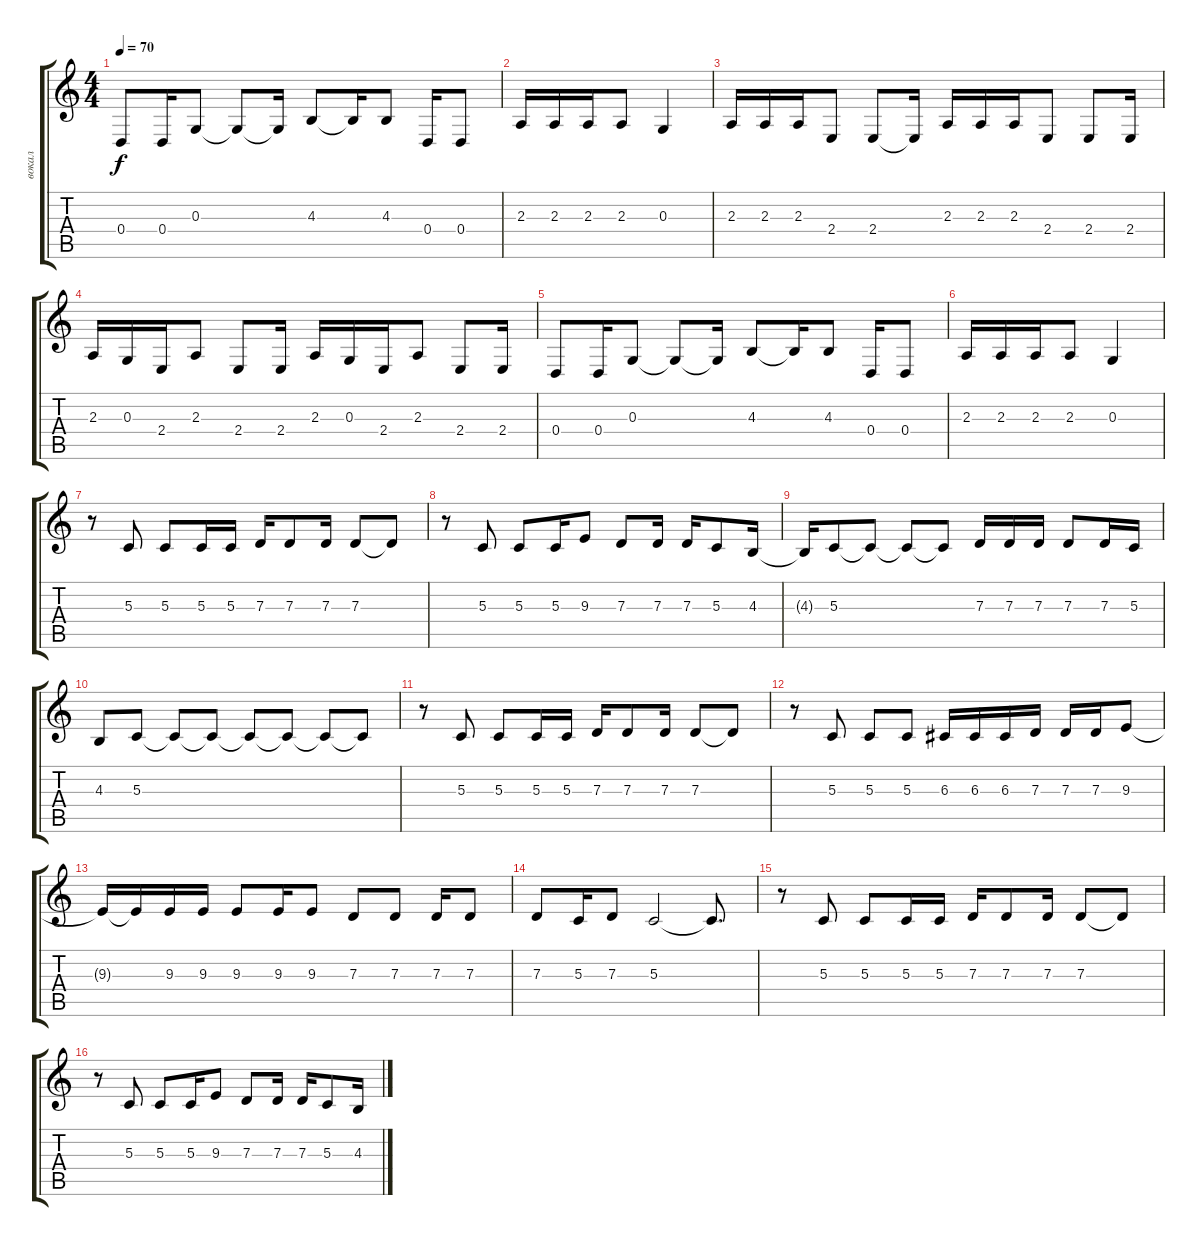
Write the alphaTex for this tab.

\track ("вокал" "вокал") {instrument viola}
\staff {score tabs}
\tuning (E4 B3 G3 D3 A2 E2) {hide}
\ts (4 4)
\tempo 70
\clef g2
\ks c
0.4.8{dy f} 0.4.16 0.3.8 0.3{t}.8 0.3{t}.16 4.3.8 4.3{t}.16 4.3.8 0.4.16 0.4.8 |
2.3.16 2.3.16 2.3.16 2.3.8 0.3.4 |
2.3.16 2.3.16 2.3.16 2.4.8 2.4.8 2.4{t}.16 2.3.16 2.3.16 2.3.16 2.4.8 2.4.8 2.4.16 |
2.3.16 0.3.16 2.4.16 2.3.8 2.4.8 2.4.16 2.3.16 0.3.16 2.4.16 2.3.8 2.4.8 2.4.16 |
0.4.8 0.4.16 0.3.8 0.3{t}.8 0.3{t}.16 4.3.8 4.3{t}.16 4.3.8 0.4.16 0.4.8 |
2.3.16 2.3.16 2.3.16 2.3.8 0.3.4 |
r.8 5.3.8 5.3.8 5.3.16 5.3.16 7.3.16 7.3.8 7.3.16 7.3.8 7.3{t}.8 |
r.8 5.3.8 5.3.8 5.3.16 9.3.8 7.3.8 7.3.16 7.3.16 5.3.8 4.3.16 |
4.3{t}.16 5.3.8 5.3{t}.8 5.3{t}.8 5.3{t}.8 7.3.16 7.3.16 7.3.16 7.3.8 7.3.16 5.3.16 |
4.3.8 5.3.8 5.3{t}.8 5.3{t}.8 5.3{t}.8 5.3{t}.8 5.3{t}.8 5.3{t}.8 |
r.8 5.3.8 5.3.8 5.3.16 5.3.16 7.3.16 7.3.8 7.3.16 7.3.8 7.3{t}.8 |
r.8 5.3.8 5.3.8 5.3.8 6.3.16 6.3.16 6.3.16 7.3.16 7.3.16 7.3.16 9.3.8 |
9.3{t}.16 9.3{t}.16 9.3.16 9.3.16 9.3.8 9.3.16 9.3.8 7.3.8 7.3.8 7.3.16 7.3.8 |
7.3.8 5.3.16 7.3.8 5.3.2 5.3{t}.8{d} |
r.8 5.3.8 5.3.8 5.3.16 5.3.16 7.3.16 7.3.8 7.3.16 7.3.8 7.3{t}.8 |
r.8 5.3.8 5.3.8 5.3.16 9.3.8 7.3.8 7.3.16 7.3.16 5.3.8 4.3.16
